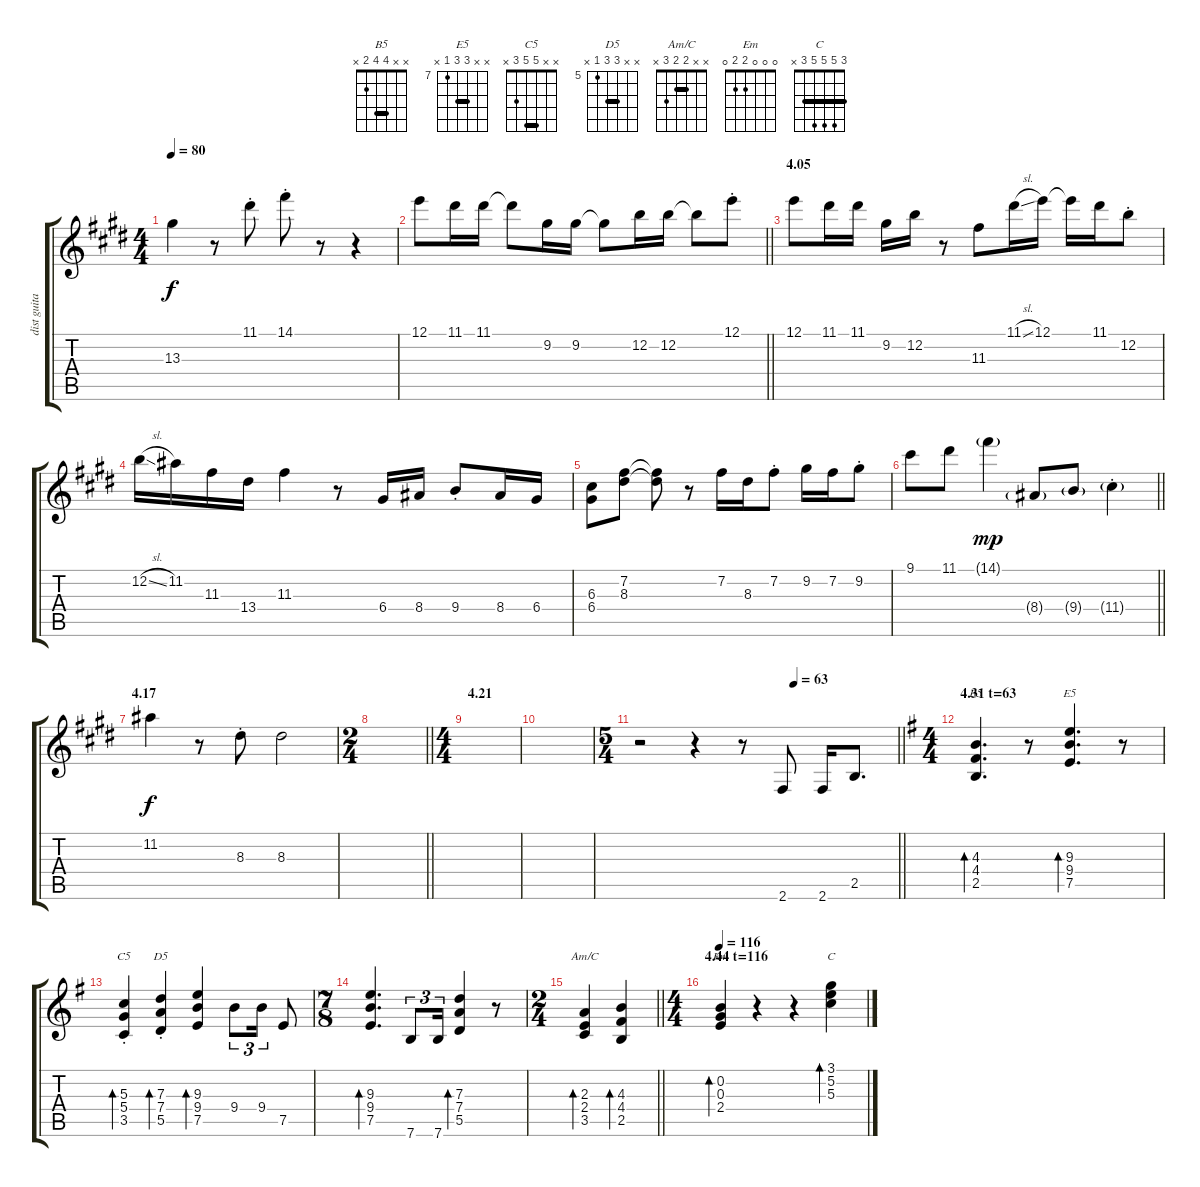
\track ("dist guitar" "dist guita") {instrument overdrivenguitar}
\staff {score tabs}
\tuning (E4 B3 G3 D3 A2 E2) {hide}
\chord ("B5" x x 4 4 2 x) {barre 4}
\chord ("E5" x x 9 9 7 x) {firstfret 7 barre 9}
\chord ("C5" x x 5 5 3 x) {barre 5}
\chord ("D5" x x 7 7 5 x) {firstfret 5 barre 7}
\chord ("Am/C" x x 2 2 3 x) {barre 2}
\chord ("Em" 0 0 0 2 2 0)
\chord ("C" 3 5 5 5 3 x) {barre 3}
\ts (4 4)
\tempo 80
\clef g2
\ks e
13.3.4{dy f} r.8 11.1{st}.8 14.1{st}.8 r.8 r.4 |
\barLineRight lightlight
12.1.8 11.1.16 11.1.16 11.1{t}.8 9.2.16 9.2.16 9.2{t}.8 12.2.16 12.2.16 12.2{t}.8 12.1{st}.8 |
\section ("" "4.05")
12.1.8 11.1.16 11.1.16 9.2.16 12.2.16 r.8 11.3.8 11.1{sl}.16 12.1.16 12.1{t}.16 11.1.16 12.2{st}.8 |
12.2{sl}.16 11.2.16 11.3.16 13.4.16 11.3.4 r.8 6.4.16 8.4.16 9.4{st}.8 8.4.16 6.4.16 |
(6.3 6.4).8 (7.2 8.3).8 (7.2{t} 8.3{t}).8 r.8 7.2.16 8.3.16 7.2{st}.8 9.2.16 7.2.16 9.2{st}.8 |
\barLineRight lightlight
9.1.8 11.1.8 14.1{g}.4{dy mp} 8.4{g}.8 9.4{g}.8 11.4{g st}.4 |
\section ("" "4.17")
11.2.4{dy f} r.8 8.3{st}.8 8.3.2 |
\ts (2 4)
\barLineRight lightlight
|
\ts (4 4)
\section ("" "4.21")
|
|
\ts (5 4)
\tempo (63 0.6)
\barLineRight lightlight
r.2 r.4 r.8 2.6.8 2.6.16 2.5.8{d} |
\ts (4 4)
\section ("" "4.31 t=63")
\ks g
(4.3 4.4 2.5).4{d bd 30 ch "B5"} r.8 (9.3 9.4 7.5).4{d bd 30 ch "E5"} r.8 |
(5.3{st} 5.4{st} 3.5{st}).4{bd 30 ch "C5"} (7.3{st} 7.4{st} 5.5{st}).4{bd 30 ch "D5"} (9.3 9.4 7.5).4{bd 30} 9.4.8{tu (3 2)} 9.4.16{tu (3 2)} 7.5.8 |
\ts (7 8)
(9.3 9.4 7.5).4{d bd 30} 7.6.8{tu (3 2)} 7.6.16{tu (3 2)} (7.3 7.4 5.5).4{bd 30} r.8 |
\ts (2 4)
\barLineRight lightlight
(2.3 2.4 3.5).4{bd 30 ch "Am/C"} (4.3 4.4 2.5).4{bd 30} |
\ts (4 4)
\section ("" "4.44 t=116")
\tempo 116
(0.2 0.3 2.4).4{bd 30 ch "Em"} r.4 r.4 (3.1 5.2 5.3).4{bd 30 ch "C"}
